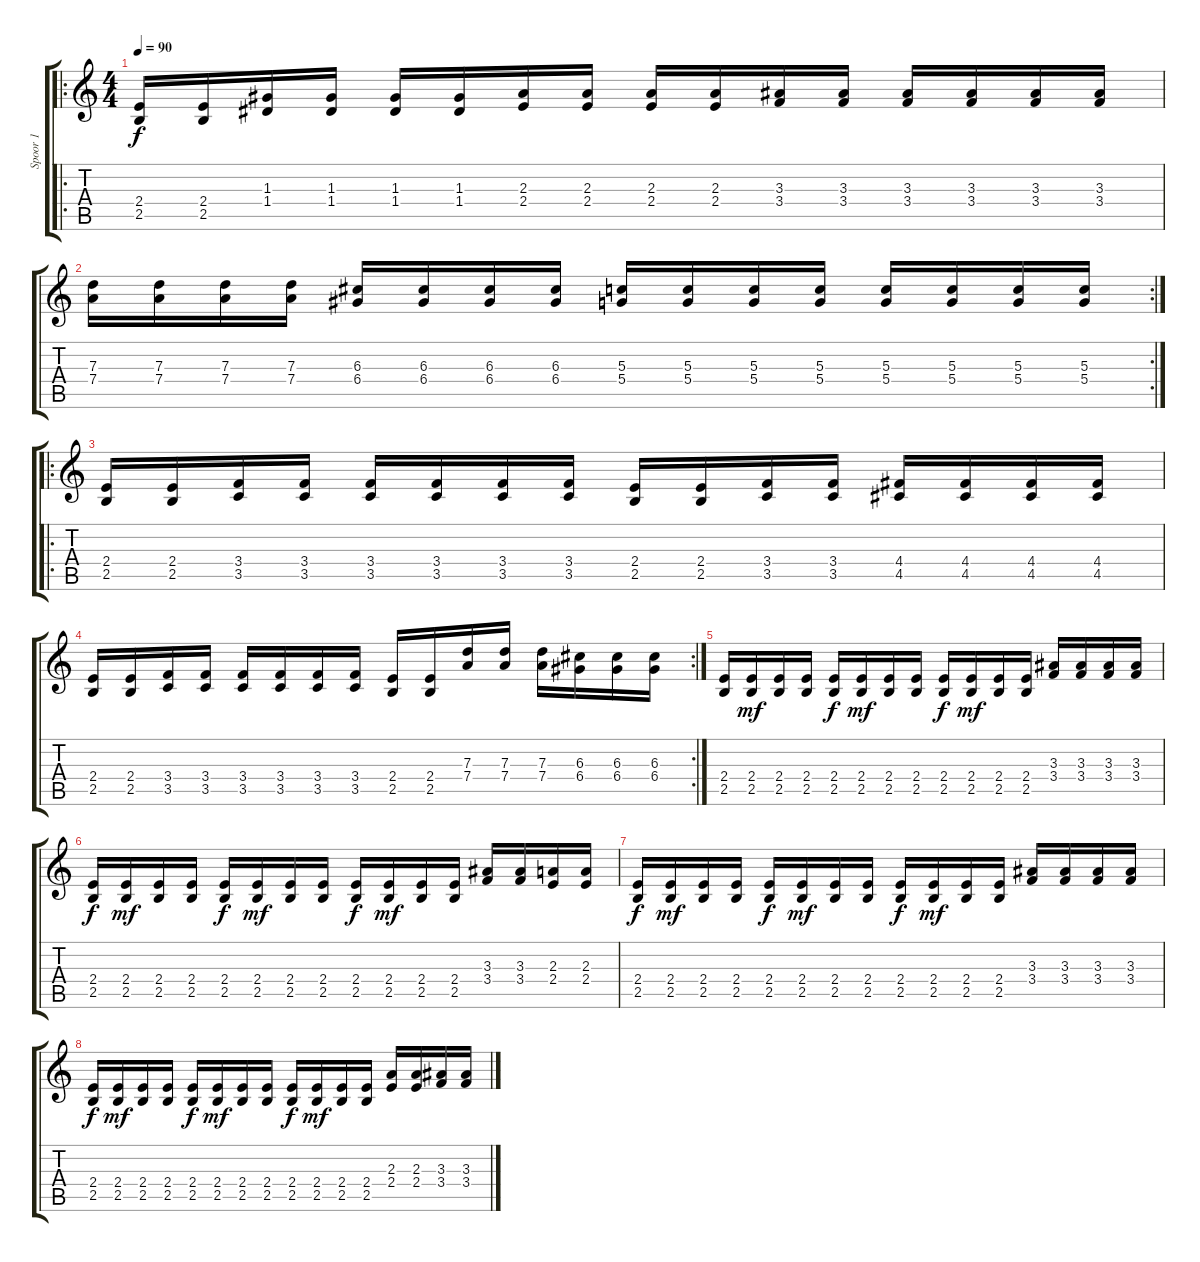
\track ("Spoor 1" "Spoor 1") {instrument distortionguitar}
\staff {score tabs}
\tuning (E4 B3 G3 D3 A2 E2) {hide}
\ro
\ts (4 4)
\tempo 90
\clef g2
\ks c
(2.4 2.5).16{dy f} (2.4 2.5).16 (1.3 1.4).16 (1.3 1.4).16 (1.3 1.4).16 (1.3 1.4).16 (2.3 2.4).16 (2.3 2.4).16 (2.3 2.4).16 (2.3 2.4).16 (3.3 3.4).16 (3.3 3.4).16 (3.3 3.4).16 (3.3 3.4).16 (3.3 3.4).16 (3.3 3.4).16 |
\rc 2
(7.3 7.4).16 (7.3 7.4).16 (7.3 7.4).16 (7.3 7.4).16 (6.3 6.4).16 (6.3 6.4).16 (6.3 6.4).16 (6.3 6.4).16 (5.3 5.4).16 (5.3 5.4).16 (5.3 5.4).16 (5.3 5.4).16 (5.3 5.4).16 (5.3 5.4).16 (5.3 5.4).16 (5.3 5.4).16 |
\ro
(2.4 2.5).16 (2.4 2.5).16 (3.4 3.5).16 (3.4 3.5).16 (3.4 3.5).16 (3.4 3.5).16 (3.4 3.5).16 (3.4 3.5).16 (2.4 2.5).16 (2.4 2.5).16 (3.4 3.5).16 (3.4 3.5).16 (4.4 4.5).16 (4.4 4.5).16 (4.4 4.5).16 (4.4 4.5).16 |
\rc 2
(2.4 2.5).16 (2.4 2.5).16 (3.4 3.5).16 (3.4 3.5).16 (3.4 3.5).16 (3.4 3.5).16 (3.4 3.5).16 (3.4 3.5).16 (2.4 2.5).16 (2.4 2.5).16 (7.3 7.4).16 (7.3 7.4).16 (7.3 7.4).16 (6.3 6.4).16 (6.3 6.4).16 (6.3 6.4).16 |
(2.4 2.5).16{volume 3} (2.4 2.5).16{dy mf} (2.4 2.5).16 (2.4 2.5).16 (2.4 2.5).16{dy f} (2.4 2.5).16{dy mf} (2.4 2.5).16 (2.4 2.5).16 (2.4 2.5).16{dy f} (2.4 2.5).16{dy mf} (2.4 2.5).16 (2.4 2.5).16 (3.3 3.4).16 (3.3 3.4).16 (3.3 3.4).16 (3.3 3.4).16 |
(2.4 2.5).16{dy f} (2.4 2.5).16{dy mf} (2.4 2.5).16 (2.4 2.5).16 (2.4 2.5).16{dy f} (2.4 2.5).16{dy mf} (2.4 2.5).16 (2.4 2.5).16 (2.4 2.5).16{dy f} (2.4 2.5).16{dy mf} (2.4 2.5).16 (2.4 2.5).16 (3.3 3.4).16 (3.3 3.4).16 (2.3 2.4).16 (2.3 2.4).16 |
(2.4 2.5).16{dy f} (2.4 2.5).16{dy mf} (2.4 2.5).16 (2.4 2.5).16 (2.4 2.5).16{dy f} (2.4 2.5).16{dy mf} (2.4 2.5).16 (2.4 2.5).16 (2.4 2.5).16{dy f} (2.4 2.5).16{dy mf} (2.4 2.5).16 (2.4 2.5).16 (3.3 3.4).16 (3.3 3.4).16 (3.3 3.4).16 (3.3 3.4).16 |
(2.4 2.5).16{dy f} (2.4 2.5).16{dy mf} (2.4 2.5).16 (2.4 2.5).16 (2.4 2.5).16{dy f} (2.4 2.5).16{dy mf} (2.4 2.5).16 (2.4 2.5).16 (2.4 2.5).16{dy f} (2.4 2.5).16{dy mf} (2.4 2.5).16 (2.4 2.5).16 (2.3 2.4).16 (2.3 2.4).16 (3.3 3.4).16 (3.3 3.4).16
